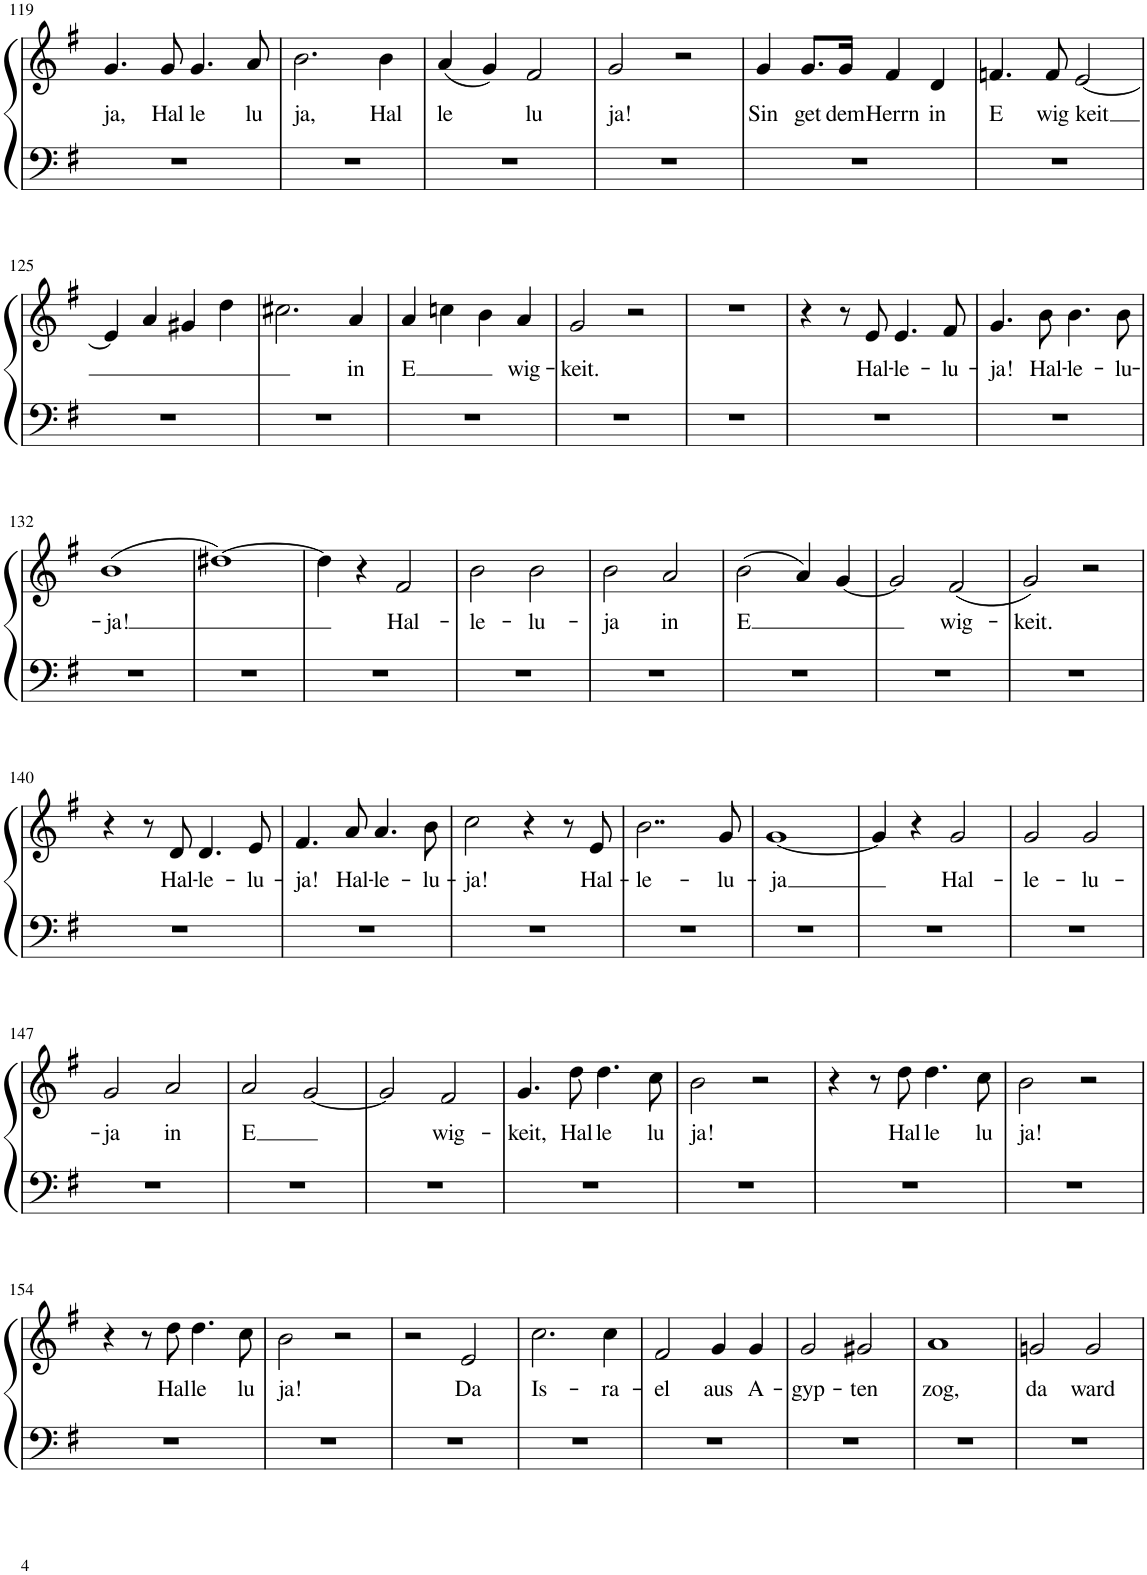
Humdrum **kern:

**kern	**kern	**text
*part1	*part1	*part1
*staff2	*staff1	*staff1
*I"Piano	*	*
*I'Pno.	*	*
!!LO:PB:g=z
*clefF4	*clefG2	*
*k[f#]	*k[f#]	*
*M2/2	*M2/2	*
*met(c|)	*met(c|)	*
=119	=119	=119
!	!	!LO:LY:b
1r	4.g/	ja,
!	!	!LO:LY:b
.	8g/	Hal
!	!	!LO:LY:b
.	4.g/	le
!	!	!LO:LY:b
.	8a/	lu
=120	=120	=120
!	!	!LO:LY:b
1r	2.b\	ja,
!	!	!LO:LY:b
.	4b\	Hal
=121	=121	=121
!	!	!LO:LY:b
1r	(4a/	le
.	4g/)	.
!	!	!LO:LY:b
.	2f#/	lu
=122	=122	=122
!	!	!LO:LY:b
1r	2g/	ja!
.	2r	.
=123	=123	=123
!	!	!LO:LY:b
1r	4g/	Sin
!	!	!LO:LY:b
.	8.g/L	get
!	!	!LO:LY:b
.	16g/Jk	dem
!	!	!LO:LY:b
.	4f#/	Herrn
!	!	!LO:LY:b
.	4d/	in
=124	=124	=124
!	!	!LO:LY:b
1r	4.fn/	E
!	!	!LO:LY:b
.	8f/	wig
!	!	!LO:LY:b
.	[2e/	keit
!!LO:LB:g=z
=125	=125	=125
1r	4e/]	.
.	4a/	.
.	4g#X/	.
.	4dd\	.
=126	=126	=126
1r	2.cc#X\	.
!	!	!LO:LY:b
.	4a/	in
=127	=127	=127
!	!	!LO:LY:b
1r	4a/	E
.	4ccn\	.
.	4b\	.
!	!	!LO:LY:b
.	4a/	wig-
=128	=128	=128
!	!	!LO:LY:b
1r	2g/	-keit.
.	2r	.
=129	=129	=129
1r	1r	.
=130	=130	=130
1r	4r	.
.	8r	.
!	!	!LO:LY:b
.	8e/	Hal-
!	!	!LO:LY:b
.	4.e/	-le-
!	!	!LO:LY:b
.	8f#/	-lu-
=131	=131	=131
!	!	!LO:LY:b
1r	4.g/	-ja!
!	!	!LO:LY:b
.	8b\	Hal-
!	!	!LO:LY:b
.	4.b\	-le-
!	!	!LO:LY:b
.	8b\	-lu-
!!LO:LB:g=z
=132	=132	=132
!	!	!LO:LY:b
1r	(1b	-ja!
=133	=133	=133
1r	[1dd#X)	.
=134	=134	=134
1r	4dd#\]	.
.	4r	.
!	!	!LO:LY:b
.	2f#/	Hal-
=135	=135	=135
!	!	!LO:LY:b
1r	2b\	-le-
!	!	!LO:LY:b
.	2b\	-lu-
=136	=136	=136
!	!	!LO:LY:b
1r	2b\	-ja
!	!	!LO:LY:b
.	2a/	in
=137	=137	=137
!	!	!LO:LY:b
1r	(2b\	E
.	4a/)	.
.	[4g/	.
=138	=138	=138
1r	2g/]	.
!	!	!LO:LY:b
.	(2f#/	wig-
=139	=139	=139
!	!	!LO:LY:b
1r	2g/)	-keit.
.	2r	.
!!LO:LB:g=z
=140	=140	=140
1r	4r	.
.	8r	.
!	!	!LO:LY:b
.	8d/	Hal-
!	!	!LO:LY:b
.	4.d/	-le-
!	!	!LO:LY:b
.	8e/	-lu-
=141	=141	=141
!	!	!LO:LY:b
1r	4.f#/	-ja!
!	!	!LO:LY:b
.	8a/	Hal-
!	!	!LO:LY:b
.	4.a/	-le-
!	!	!LO:LY:b
.	8b\	-lu-
=142	=142	=142
!	!	!LO:LY:b
1r	2cc\	-ja!
.	4r	.
.	8r	.
!	!	!LO:LY:b
.	8e/	Hal-
=143	=143	=143
!	!	!LO:LY:b
1r	2..b\	-le-
!	!	!LO:LY:b
.	8g/	-lu-
=144	=144	=144
!	!	!LO:LY:b
1r	[1g	-ja
=145	=145	=145
1r	4g/]	.
.	4r	.
!	!	!LO:LY:b
.	2g/	Hal-
=146	=146	=146
!	!	!LO:LY:b
1r	2g/	-le-
!	!	!LO:LY:b
.	2g/	-lu-
!!LO:LB:g=z
=147	=147	=147
!	!	!LO:LY:b
1r	2g/	-ja
!	!	!LO:LY:b
.	2a/	in
=148	=148	=148
!	!	!LO:LY:b
1r	2a/	E
.	[2g/	.
=149	=149	=149
1r	2g/]	.
!	!	!LO:LY:b
.	2f#/	wig-
=150	=150	=150
!	!	!LO:LY:b
1r	4.g/	-keit,
!	!	!LO:LY:b
.	8dd\	Hal
!	!	!LO:LY:b
.	4.dd\	le
!	!	!LO:LY:b
.	8cc\	lu
=151	=151	=151
!	!	!LO:LY:b
1r	2b\	ja!
.	2r	.
=152	=152	=152
1r	4r	.
.	8r	.
!	!	!LO:LY:b
.	8dd\	Hal
!	!	!LO:LY:b
.	4.dd\	le
!	!	!LO:LY:b
.	8cc\	lu
=153	=153	=153
!	!	!LO:LY:b
1r	2b\	ja!
.	2r	.
!!LO:LB:g=z
=154	=154	=154
1r	4r	.
.	8r	.
!	!	!LO:LY:b
.	8dd\	Hal
!	!	!LO:LY:b
.	4.dd\	le
!	!	!LO:LY:b
.	8cc\	lu
=155	=155	=155
!	!	!LO:LY:b
1r	2b\	ja!
.	2r	.
=156	=156	=156
1r	2r	.
!	!	!LO:LY:b
.	2e/	Da
=157	=157	=157
!	!	!LO:LY:b
1r	2.cc\	Is-
!	!	!LO:LY:b
.	4cc\	-ra-
=158	=158	=158
!	!	!LO:LY:b
1r	2f#/	-el
!	!	!LO:LY:b
.	4g/	aus
!	!	!LO:LY:b
.	4g/	A-
=159	=159	=159
!	!	!LO:LY:b
1r	2g/	-gyp-
!	!	!LO:LY:b
.	2g#X/	-ten
=160	=160	=160
!	!	!LO:LY:b
1r	1a	zog,
=161	=161	=161
!	!	!LO:LY:b
1r	2gn/	da
!	!	!LO:LY:b
.	2g/	ward
=	=	=
*-	*-	*-
